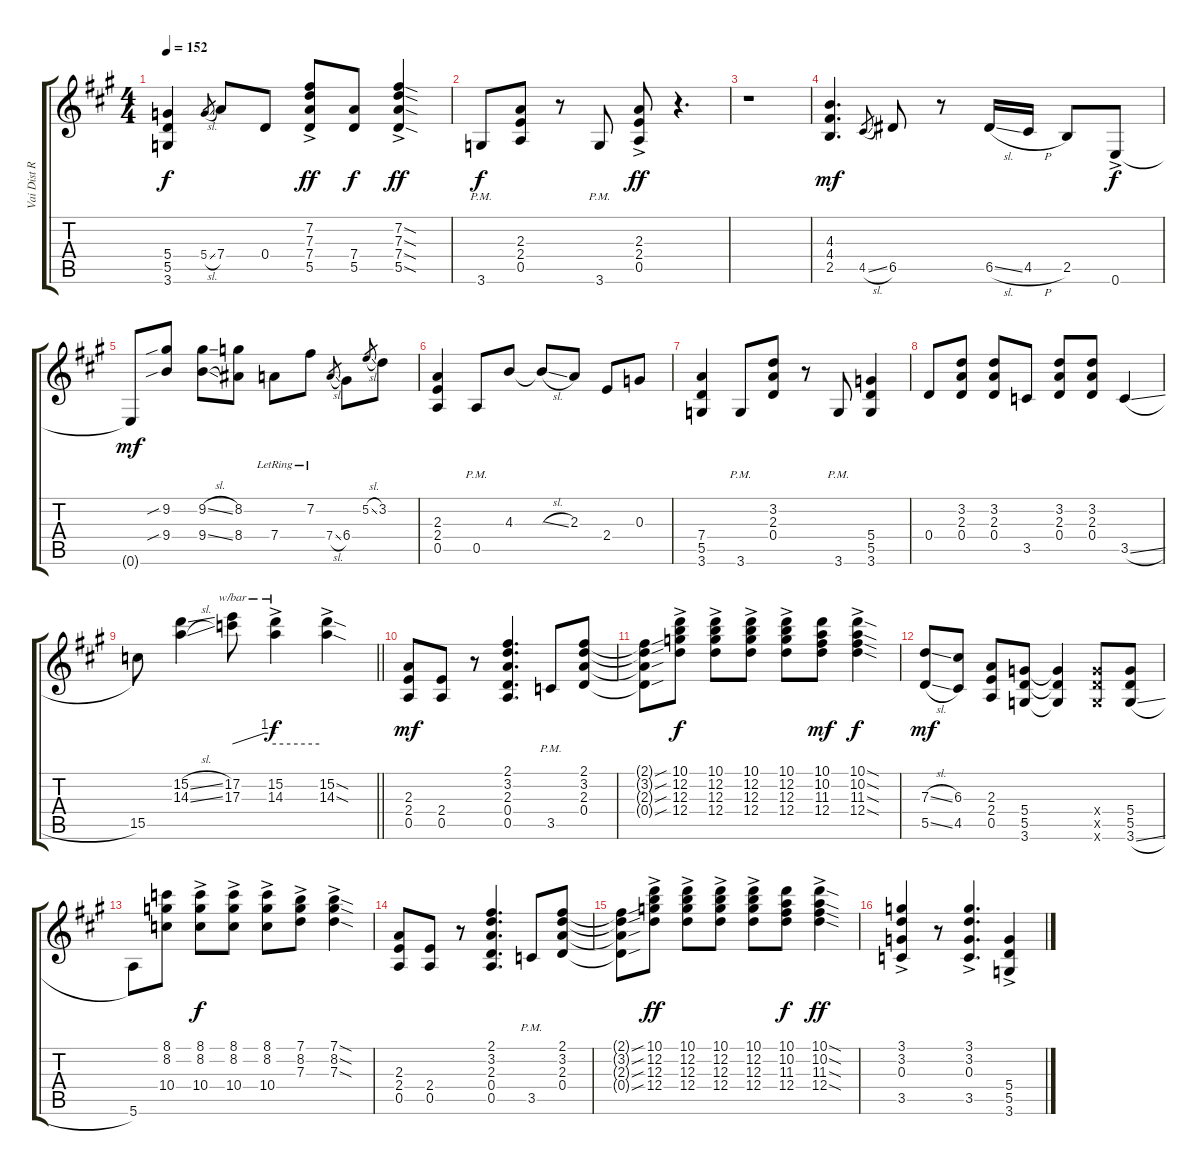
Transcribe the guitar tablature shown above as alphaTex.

\track ("Vai Dist Rhy" "Vai Dist R") {instrument overdrivenguitar}
\staff {score tabs}
\tuning (E4 B3 G3 D3 A2 E2) {hide}
\ts (4 4)
\tempo 152
\clef g2
\ks a
(5.4{t} 5.5{t} 3.6{t}).4{dy f} 5.4{sl}.8{gr} 7.4.8 0.4.8 (7.2{ac} 7.3{ac} 7.4{ac} 5.5{ac}).8{dy ff} (7.4 5.5).8{dy f} (7.2{sod ac} 7.3{sod ac} 7.4{sod ac} 5.5{sod ac}).4{dy ff} |
3.6{pm}.8{dy f} (2.3 2.4 0.5).8 r.8 3.6{pm}.8 (2.3{ac} 2.4{ac} 0.5{ac}).8{dy ff} r.4{d} |
r.1 |
(4.3 4.4 2.5).4{d dy mf} 4.5{sl}.8{gr} 6.5.8 r.8 6.5{sl}.16 4.5{h}.16 2.5.8 0.6{ac}.8{dy f} |
0.6{t}.8{dy mf} (9.2{sib} 9.4{sib}).8 (9.2{sl} 9.4{sl}).8 (8.2 8.4).8 7.4{lr}.8 7.2{lr}.8 7.4{sl}.8{gr} 6.4.8 5.2{sl}.8{gr} 3.2.8 |
(2.3 2.4 0.5).4 0.5{pm}.8 4.3.8 4.3{sl t}.8 2.3.8 2.4.8 0.3.8 |
(7.4 5.5 3.6).4 3.6{pm}.8 (3.2 2.3 0.4).8 r.8 3.6{pm}.8 (5.4 5.5 3.6).4 |
0.4.8 (3.2 2.3 0.4).8 (3.2 2.3 0.4).8 3.5.8 (3.2 2.3 0.4).8 (3.2 2.3 0.4).8 3.5{sl}.4 |
\barLineRight lightlight
15.5.8 (15.2{sl} 14.3{sl}).4 (17.2 17.3).8{tbe (custom default 0 0 45 4 60 4)} (15.2{ac} 14.3{ac}).4{tbe (hold default 0 0 60 0) dy f} (15.2{sod ac} 14.3{sod ac}).4 |
(2.3 2.4 0.5).8{dy mf} (2.4 0.5).8 r.8 (2.1 3.2 2.3 0.4 0.5).4{d} 3.5{pm}.8 (2.1 3.2 2.3 0.4).8 |
(2.1{sou t} 3.2{sou t} 2.3{sou t} 0.4{sou t}).8 (10.1{ac} 12.2{ac} 12.3{ac} 12.4{ac}).8{dy f} (10.1{ac} 12.2{ac} 12.3{ac} 12.4{ac}).8 (10.1{ac} 12.2{ac} 12.3{ac} 12.4{ac}).8 (10.1{ac} 12.2{ac} 12.3{ac} 12.4{ac}).8 (10.1 10.2 11.3 12.4).8{dy mf} (10.1{sod ac} 10.2{sod ac} 11.3{sod ac} 12.4{sod ac}).4{dy f} |
(7.3{sl} 5.5{sl}).8{dy mf} (6.3 4.5).8 (2.3 2.4 0.5).8 (5.4 5.5 3.6).8 (5.4{t} 5.5{t} 3.6{t}).4 (5.4{x} 5.5{x} 3.6{x}).8 (5.4 5.5 3.6{sl}).8 |
5.6.8 (8.1 8.2 10.4).8 (8.1{ac} 8.2{ac} 10.4{ac}).8{dy f} (8.1{ac} 8.2{ac} 10.4{ac}).8 (8.1{ac} 8.2{ac} 10.4{ac}).8 (7.1{ac} 8.2{ac} 7.3{ac}).8 (7.1{sod ac} 8.2{sod ac} 7.3{sod ac}).4 |
(2.3 2.4 0.5).8 (2.4 0.5).8 r.8 (2.1 3.2 2.3 0.4 0.5).4{d} 3.5{pm}.8 (2.1 3.2 2.3 0.4).8 |
(2.1{sou t} 3.2{sou t} 2.3{sou t} 0.4{sou t}).8 (10.1{ac} 12.2{ac} 12.3{ac} 12.4{ac}).8{dy ff} (10.1{ac} 12.2{ac} 12.3{ac} 12.4{ac}).8 (10.1{ac} 12.2{ac} 12.3{ac} 12.4{ac}).8 (10.1{ac} 12.2{ac} 12.3{ac} 12.4{ac}).8 (10.1 10.2 11.3 12.4).8{dy f} (10.1{sod ac} 10.2{sod ac} 11.3{sod ac} 12.4{sod ac}).4{dy ff} |
(3.1{ac} 3.2{ac} 0.3{ac} 3.5{ac}).4 r.8 (3.1{ac} 3.2{ac} 0.3{ac} 3.5{ac}).4{d} (5.4{ac} 5.5{ac} 3.6{ac}).4
